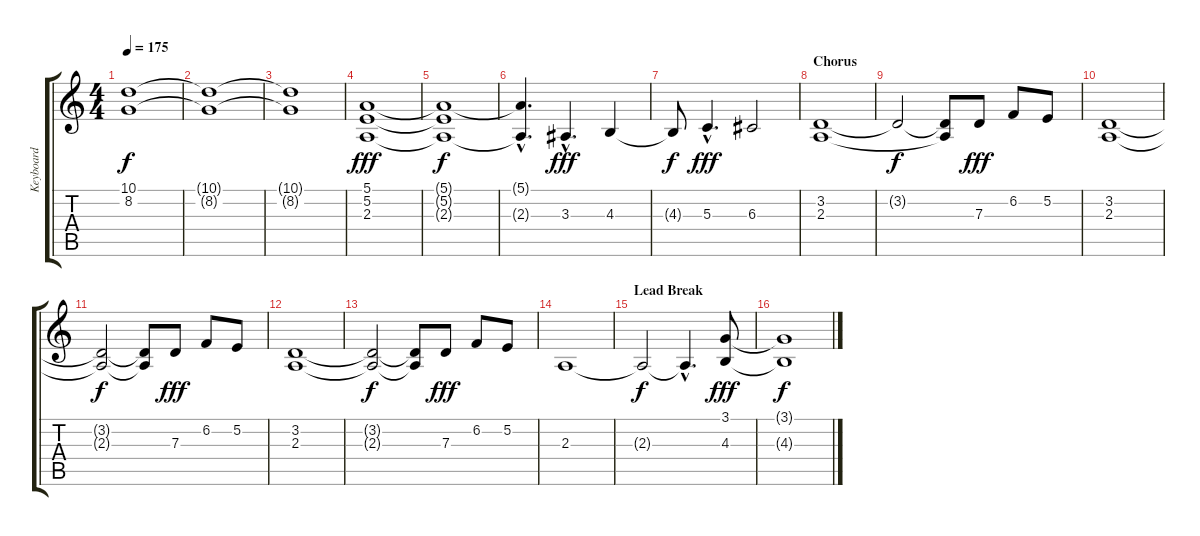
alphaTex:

\track ("Keyboard" "Keyboard") {instrument drawbarorgan}
\staff {score tabs}
\tuning (E4 B3 G3 D3 A2 E2) {hide}
\ts (4 4)
\tempo 175
\clef g2
\ks c
(10.1{t} 8.2{t}).1{dy f} |
(10.1{t} 8.2{t}).1 |
(10.1{t} 8.2{t}).1 |
(5.1 5.2 2.3).1{dy fff} |
(5.1{t} 5.2{t} 2.3{t}).1{dy f} |
(5.1{hac t} 2.3{hac t}).4{d} 3.3{hac}.4{d dy fff} 4.3.4 |
4.3{t}.8{dy f} 5.3{hac}.4{d dy fff} 6.3.2 |
\section ("" "Chorus")
(3.2 2.3).1 |
3.2{t}.2{dy f} (3.2{t} 2.3{t}).8 7.3.8{dy fff} 6.2.8 5.2.8 |
(3.2 2.3).1 |
(3.2{t} 2.3{t}).2{dy f} (3.2{t} 2.3{t}).8 7.3.8{dy fff} 6.2.8 5.2.8 |
(3.2 2.3).1 |
(3.2{t} 2.3{t}).2{dy f} (3.2{t} 2.3{t}).8 7.3.8{dy fff} 6.2.8 5.2.8 |
2.3.1 |
\section ("" "Lead Break")
2.3{t}.2{dy f} 2.3{hac t}.4{d} (3.1 4.3).8{dy fff} |
(3.1{t} 4.3{t}).1{dy f}
